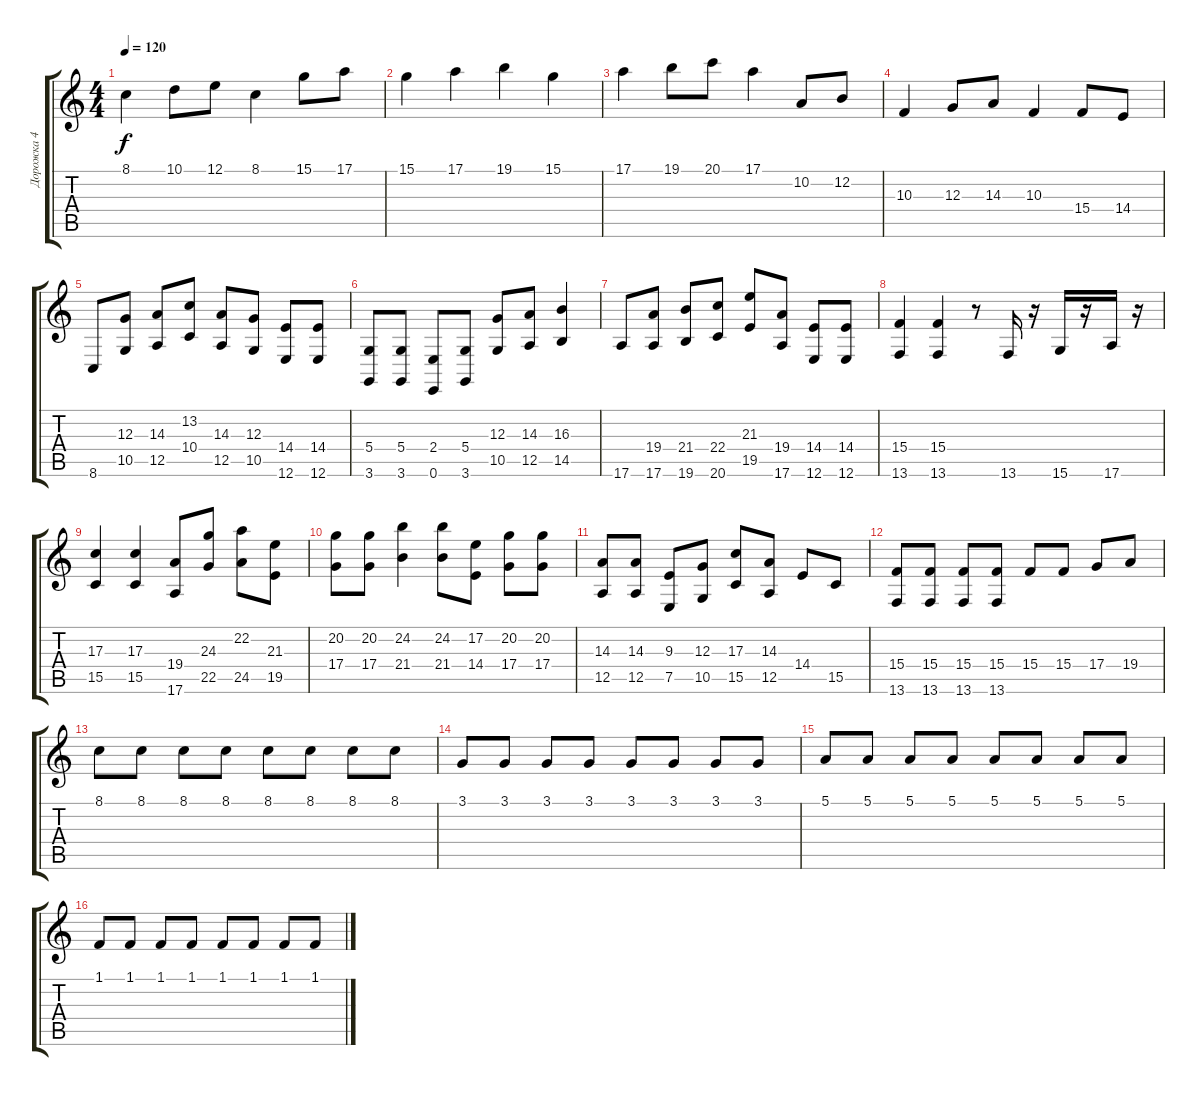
\track ("Дорожка 4" "Дорожка 4") {instrument electricgrandpiano}
\staff {score tabs}
\tuning (E4 B3 G3 D3 A2 E2) {hide}
\ts (4 4)
\tempo 120
\clef g2
\ks c
8.1.4{dy f} 10.1.8 12.1.8 8.1.4 15.1.8 17.1.8 |
15.1.4 17.1.4 19.1.4 15.1.4 |
17.1.4 19.1.8 20.1.8 17.1.4 10.2.8 12.2.8 |
10.3.4 12.3.8 14.3.8 10.3.4 15.4.8 14.4.8 |
8.6.8{instrument altosax} (12.3 10.5).8 (14.3 12.5).8 (13.2 10.4).8 (14.3 12.5).8 (12.3 10.5).8 (14.4 12.6).8 (14.4 12.6).8 |
(5.4 3.6).8 (5.4 3.6).8 (2.4 0.6).8 (5.4 3.6).8 (12.3 10.5).8 (14.3 12.5).8 (16.3 14.5).4 |
17.6.8 (19.4 17.6).8 (21.4 19.6).8 (22.4 20.6).8 (21.3 19.5).8 (19.4 17.6).8 (14.4 12.6).8 (14.4 12.6).8 |
(15.4 13.6).4 (15.4 13.6).4 r.8 13.6.16 r.16 15.6.16 r.16 17.6.16 r.16 |
(17.3 15.5).4 (17.3 15.5).4 (19.4 17.6).8 (24.3 22.5).8 (22.2 24.5).8 (21.3 19.5).8 |
(20.2 17.4).8 (20.2 17.4).8 (24.2 21.4).4 (24.2 21.4).8 (17.2 14.4).8 (20.2 17.4).8 (20.2 17.4).8 |
(14.3 12.5).8 (14.3 12.5).8 (9.3 7.5).8 (12.3 10.5).8 (17.3 15.5).8 (14.3 12.5).8 14.4.8 15.5.8 |
(15.4 13.6).8 (15.4 13.6).8 (15.4 13.6).8 (15.4 13.6).8 15.4.8 15.4.8 17.4.8 19.4.8{instrument electricgrandpiano} |
8.1.8 8.1.8 8.1.8 8.1.8 8.1.8 8.1.8 8.1.8 8.1.8 |
3.1.8 3.1.8 3.1.8 3.1.8 3.1.8 3.1.8 3.1.8 3.1.8 |
5.1.8 5.1.8 5.1.8 5.1.8 5.1.8 5.1.8 5.1.8 5.1.8 |
1.1.8 1.1.8 1.1.8 1.1.8 1.1.8 1.1.8 1.1.8 1.1.8
